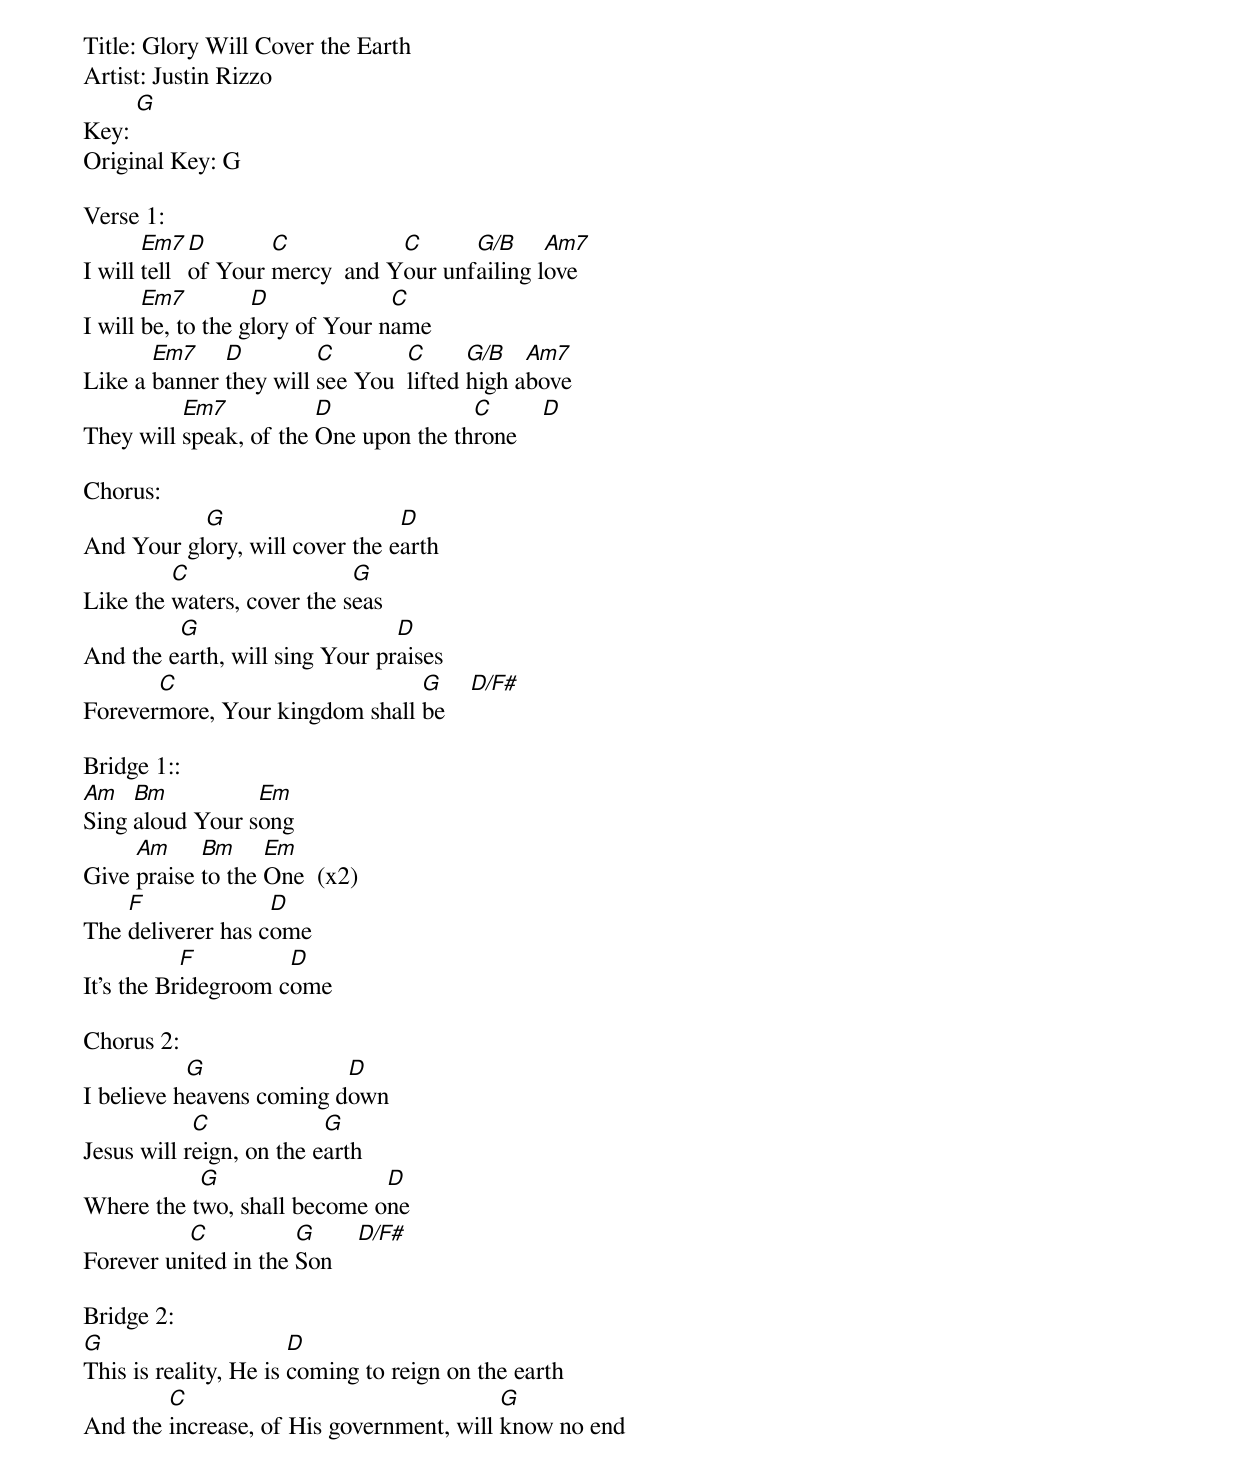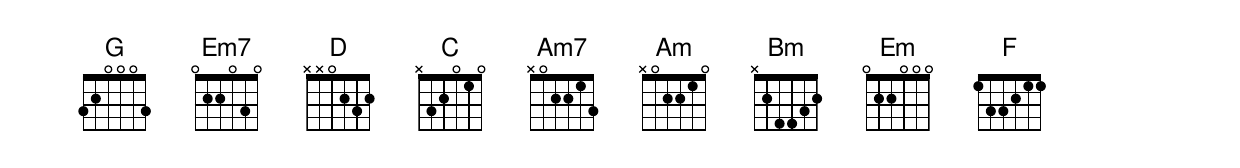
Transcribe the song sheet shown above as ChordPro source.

Title: Glory Will Cover the Earth
Artist: Justin Rizzo
Key: [G]
Original Key: G

Verse 1:
I will [Em7]tell [D]of Your [C]mercy  and Y[C]our unf[G/B]ailing l[Am7]ove
I will [Em7]be, to the g[D]lory of Your n[C]ame
Like a [Em7]banner [D]they will [C]see You  [C]lifted [G/B]high a[Am7]bove
They will [Em7]speak, of the [D]One upon the th[C]rone    [D]

Chorus:
And Your gl[G]ory, will cover the e[D]arth
Like the [C]waters, cover the s[G]eas
And the e[G]arth, will sing Your pr[D]aises
Forever[C]more, Your kingdom shall [G]be    [D/F#]

Bridge 1::
[Am]Sing [Bm]aloud Your s[Em]ong
Give [Am]praise [Bm]to the [Em]One  (x2)
The [F]deliverer has c[D]ome
It's the Br[F]idegroom c[D]ome

Chorus 2:
I believe h[G]eavens coming d[D]own
Jesus will r[C]eign, on the e[G]arth
Where the t[G]wo, shall become o[D]ne
Forever un[C]ited in the [G]Son    [D/F#]

Bridge 2:
[G]This is reality, He is [D]coming to reign on the earth
And the [C]increase, of His government, will [G]know no end
